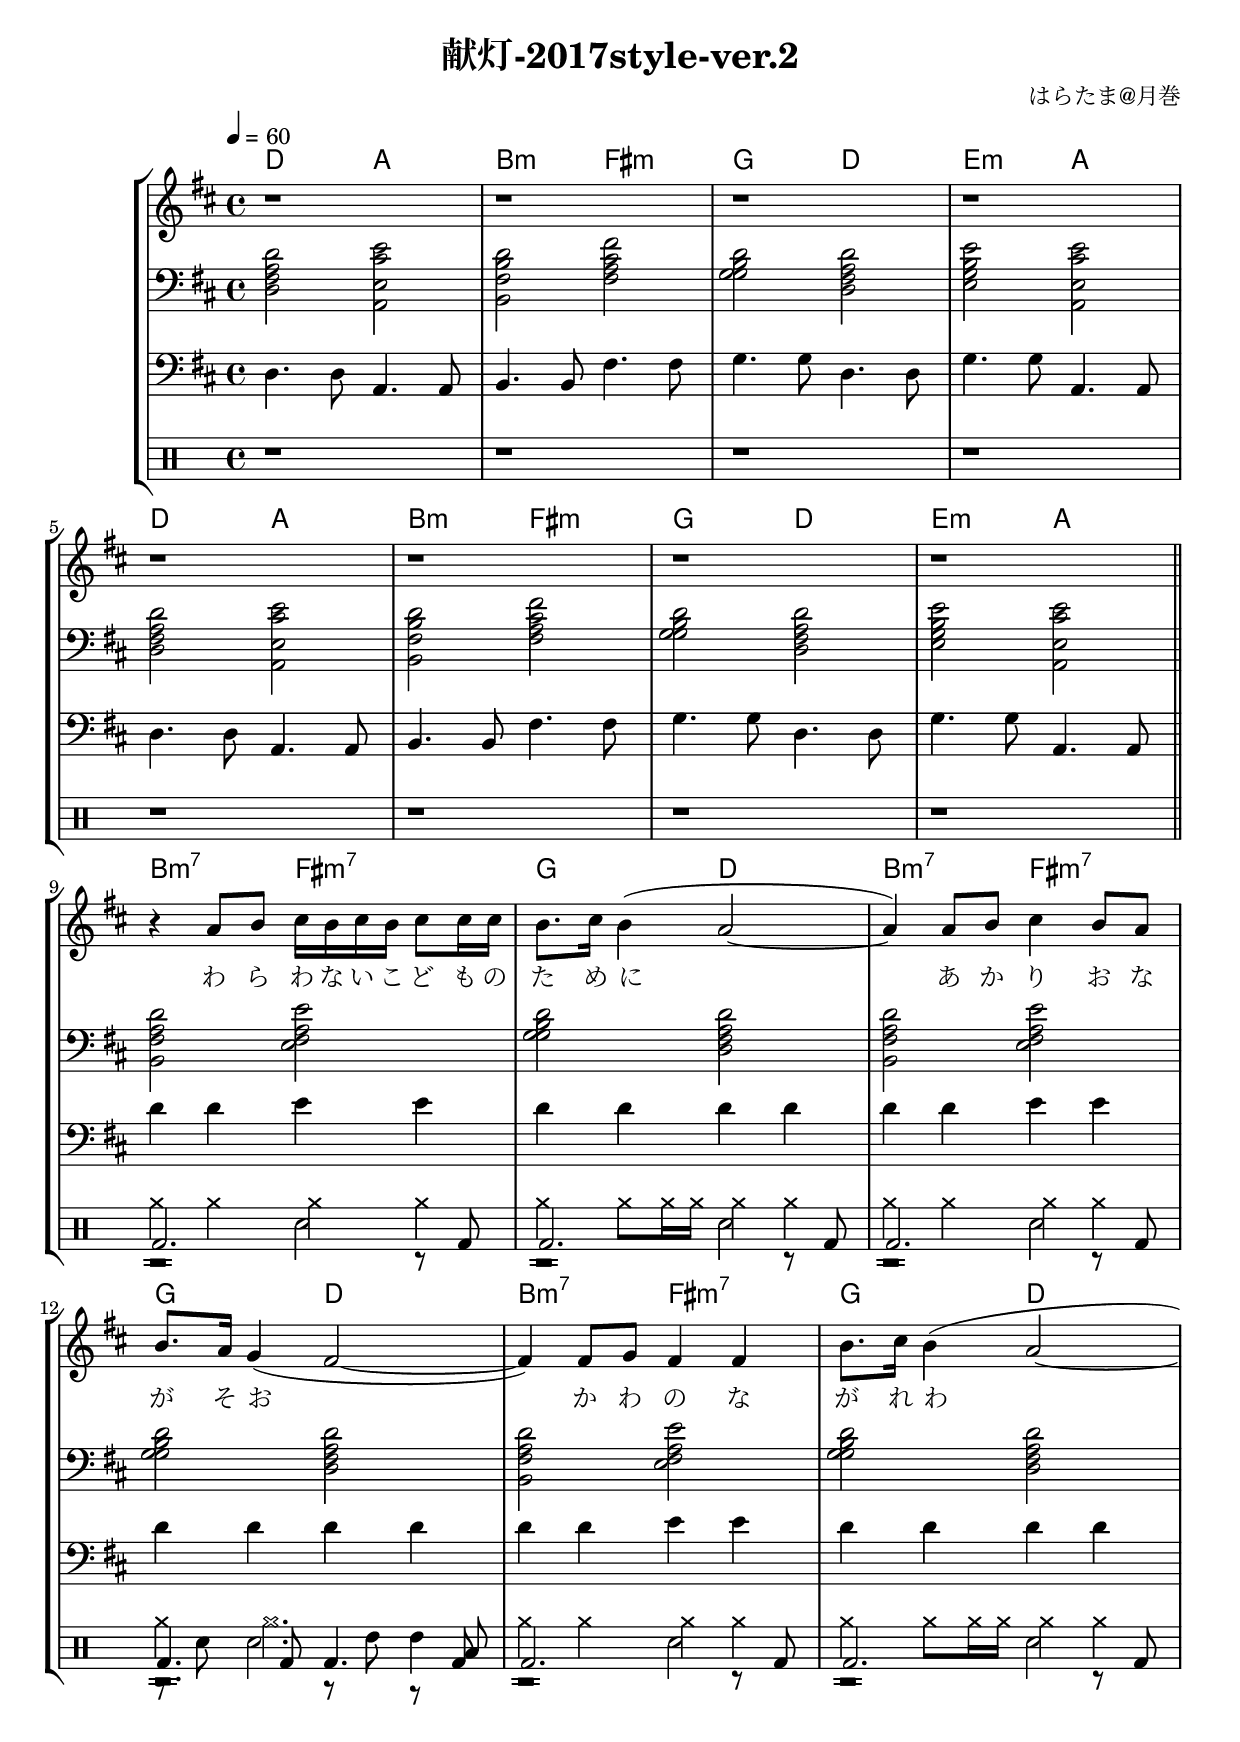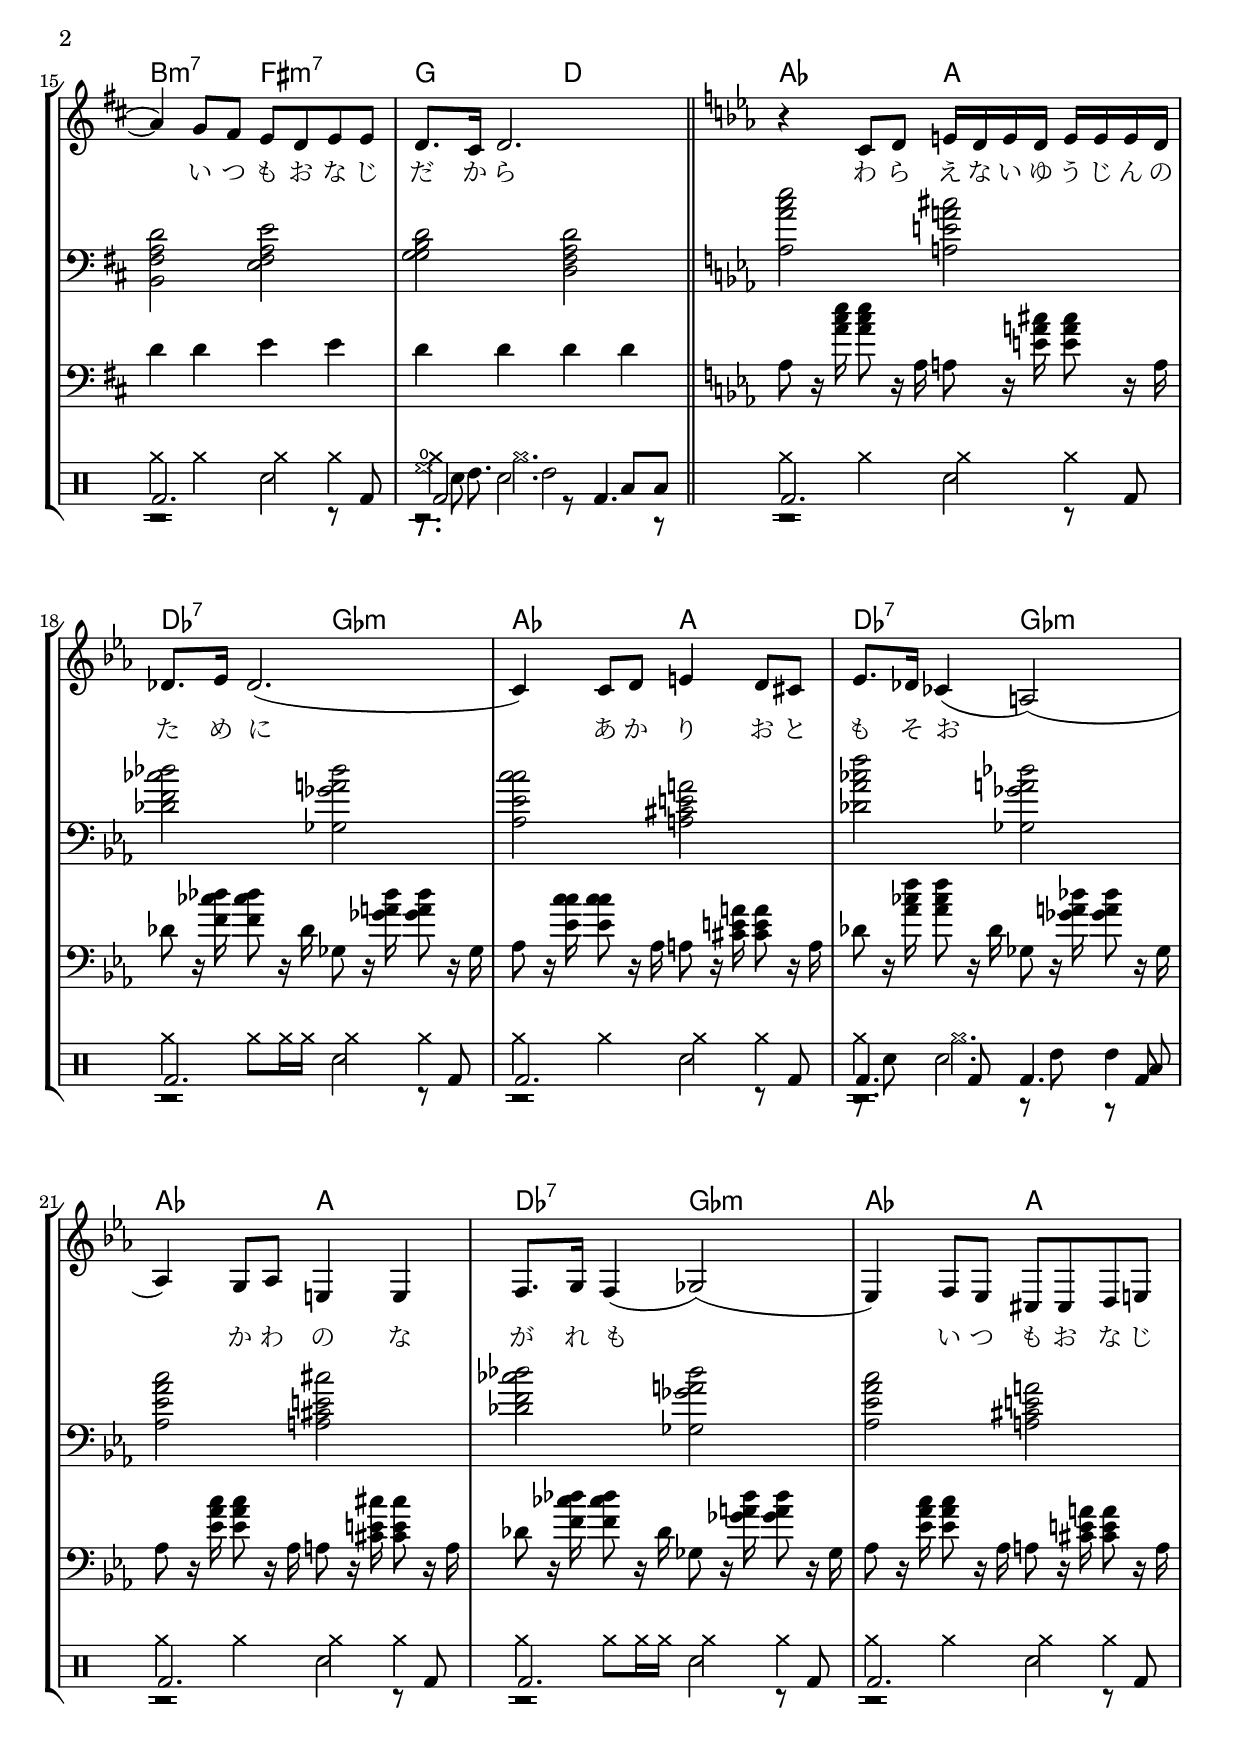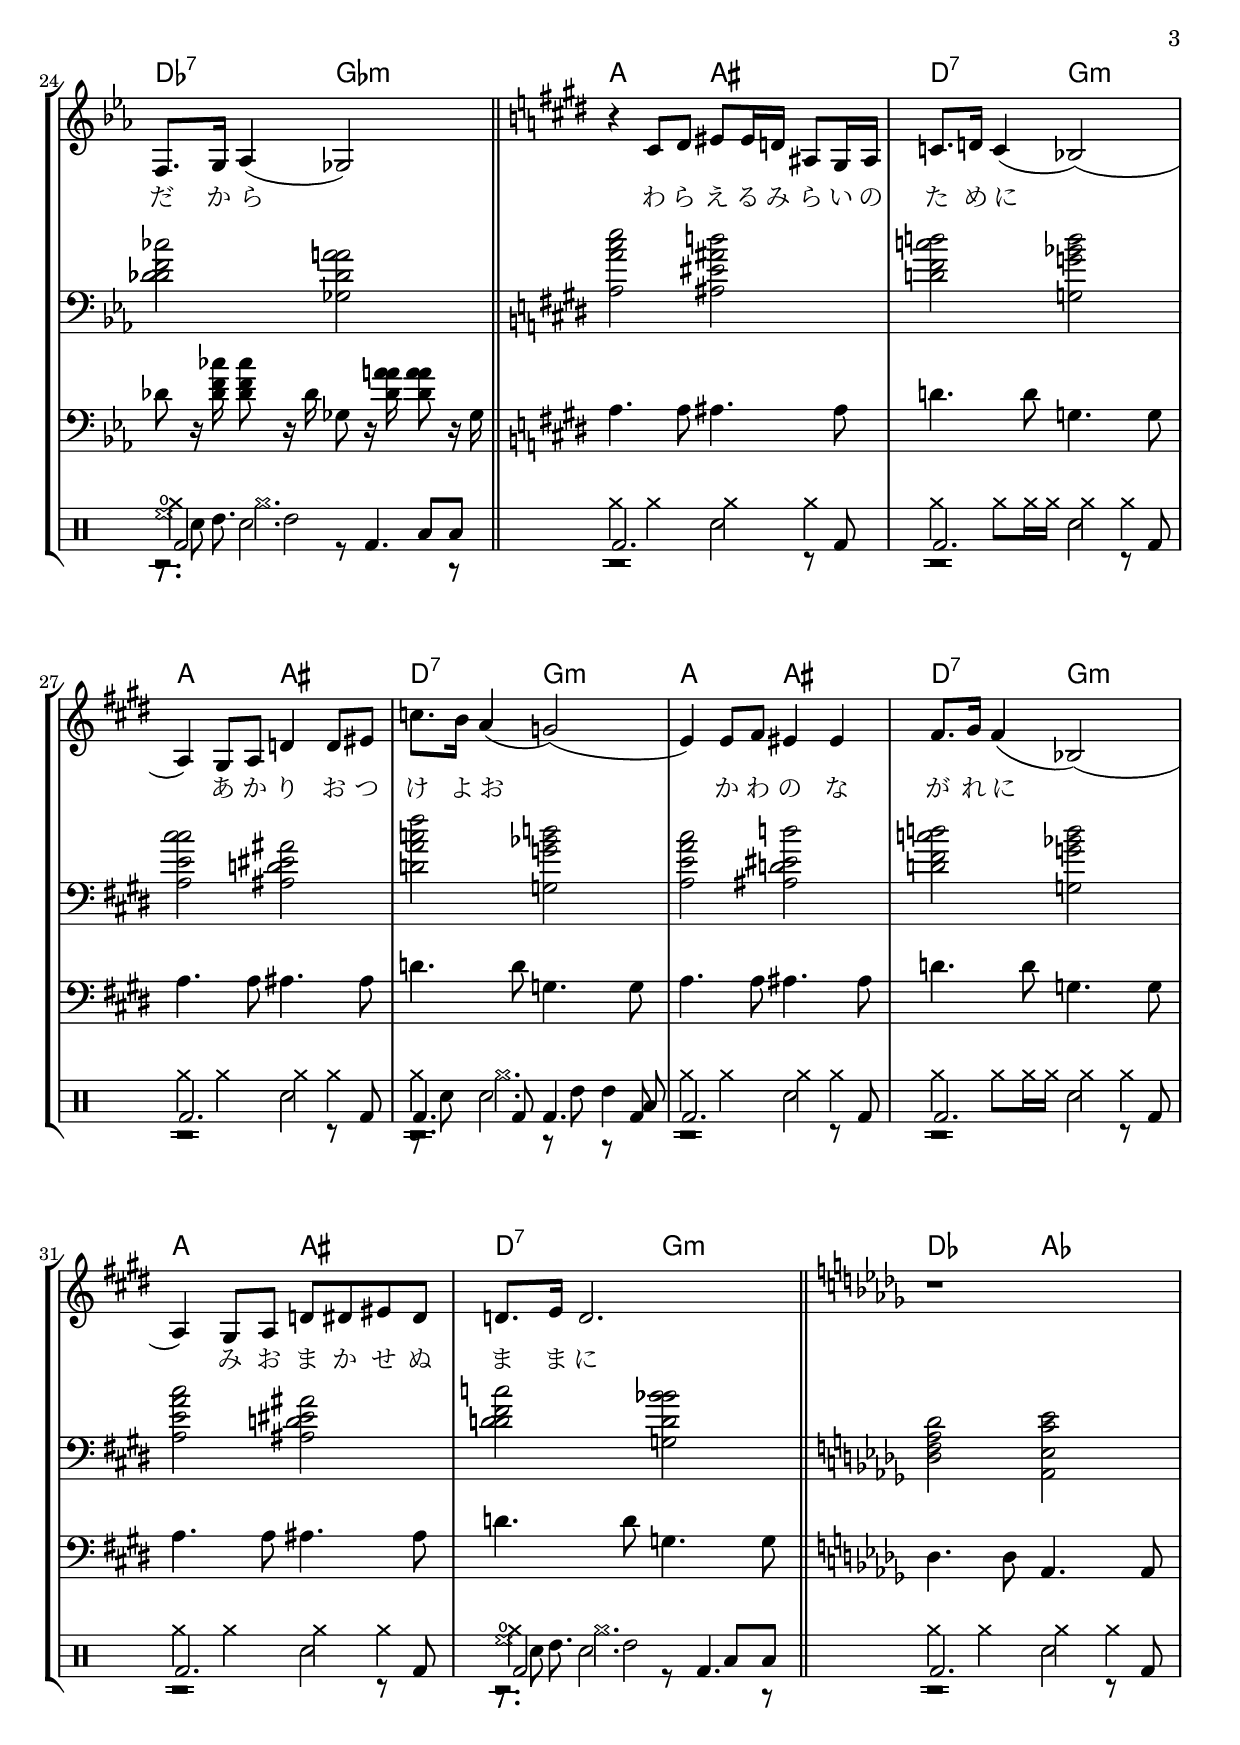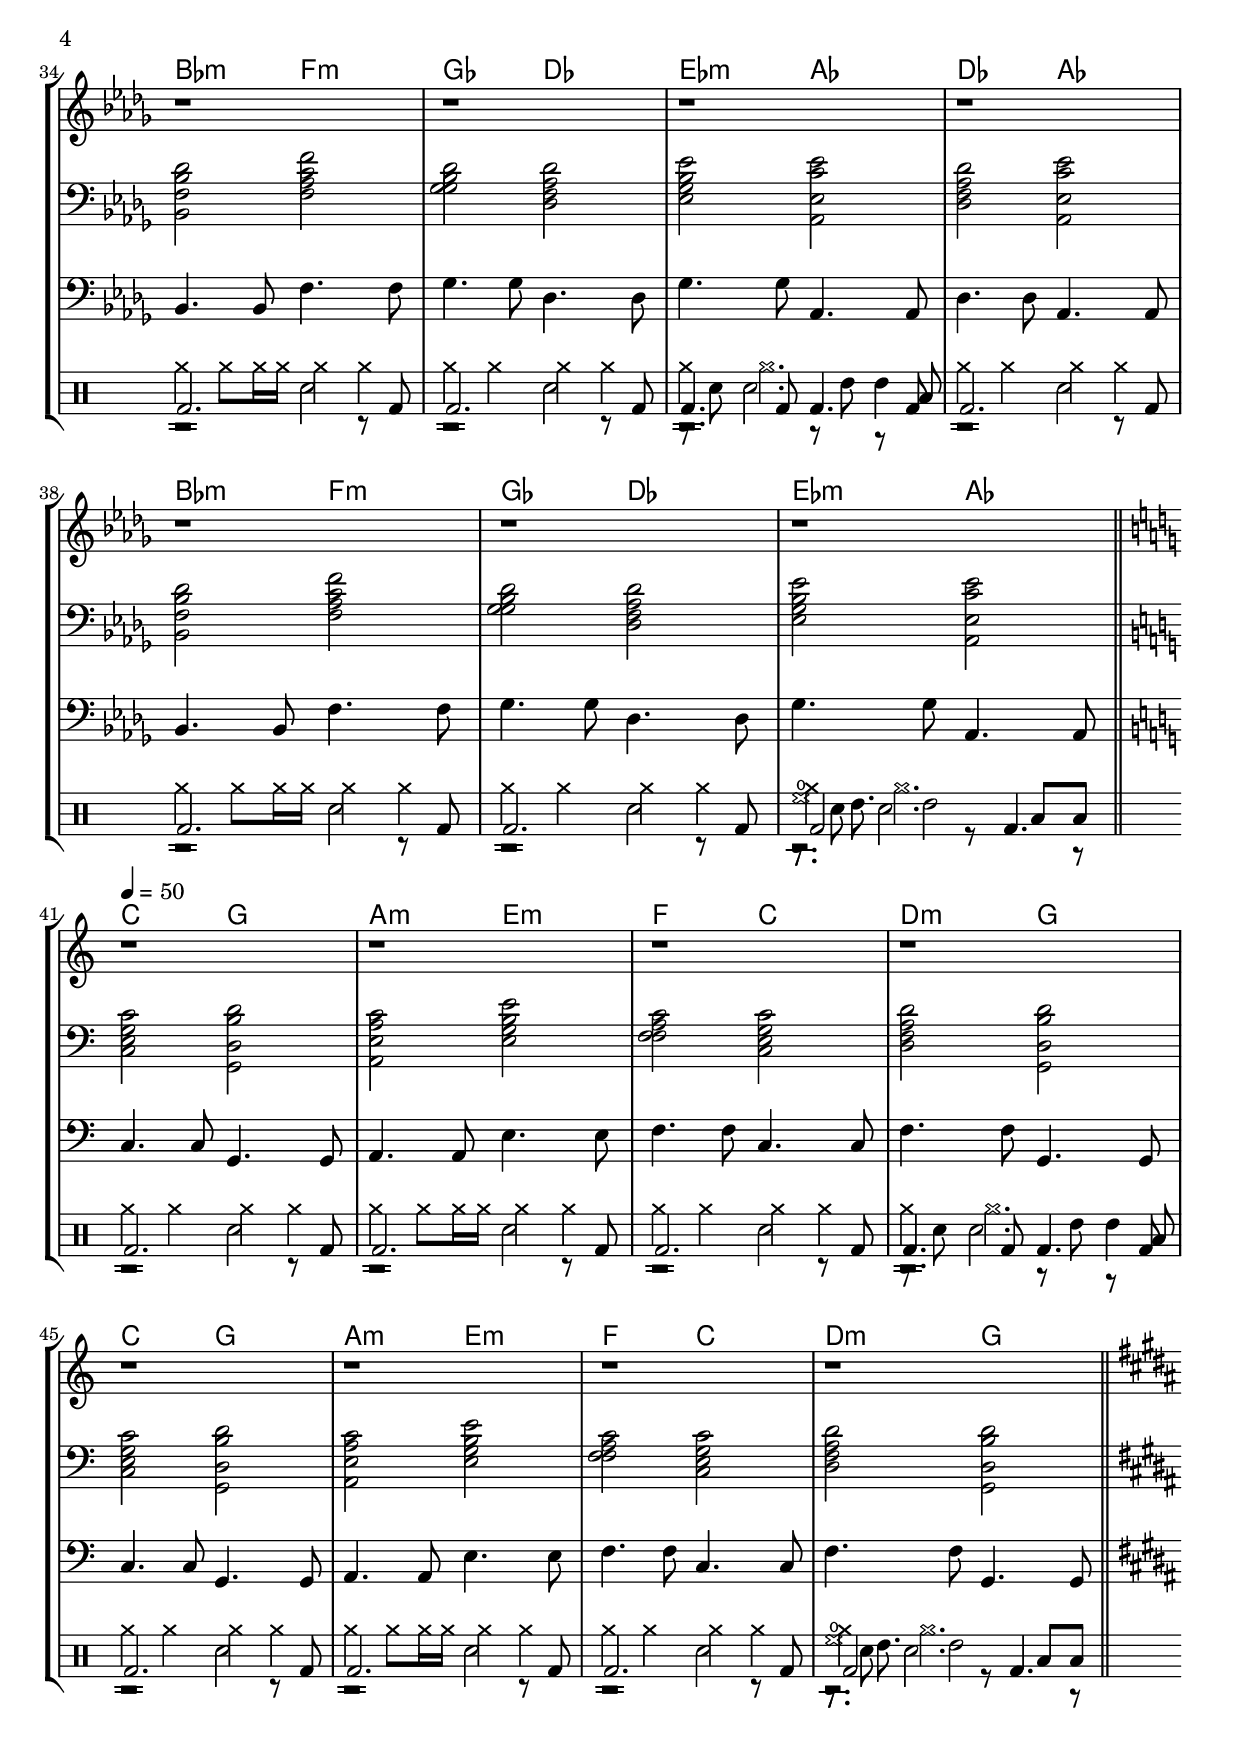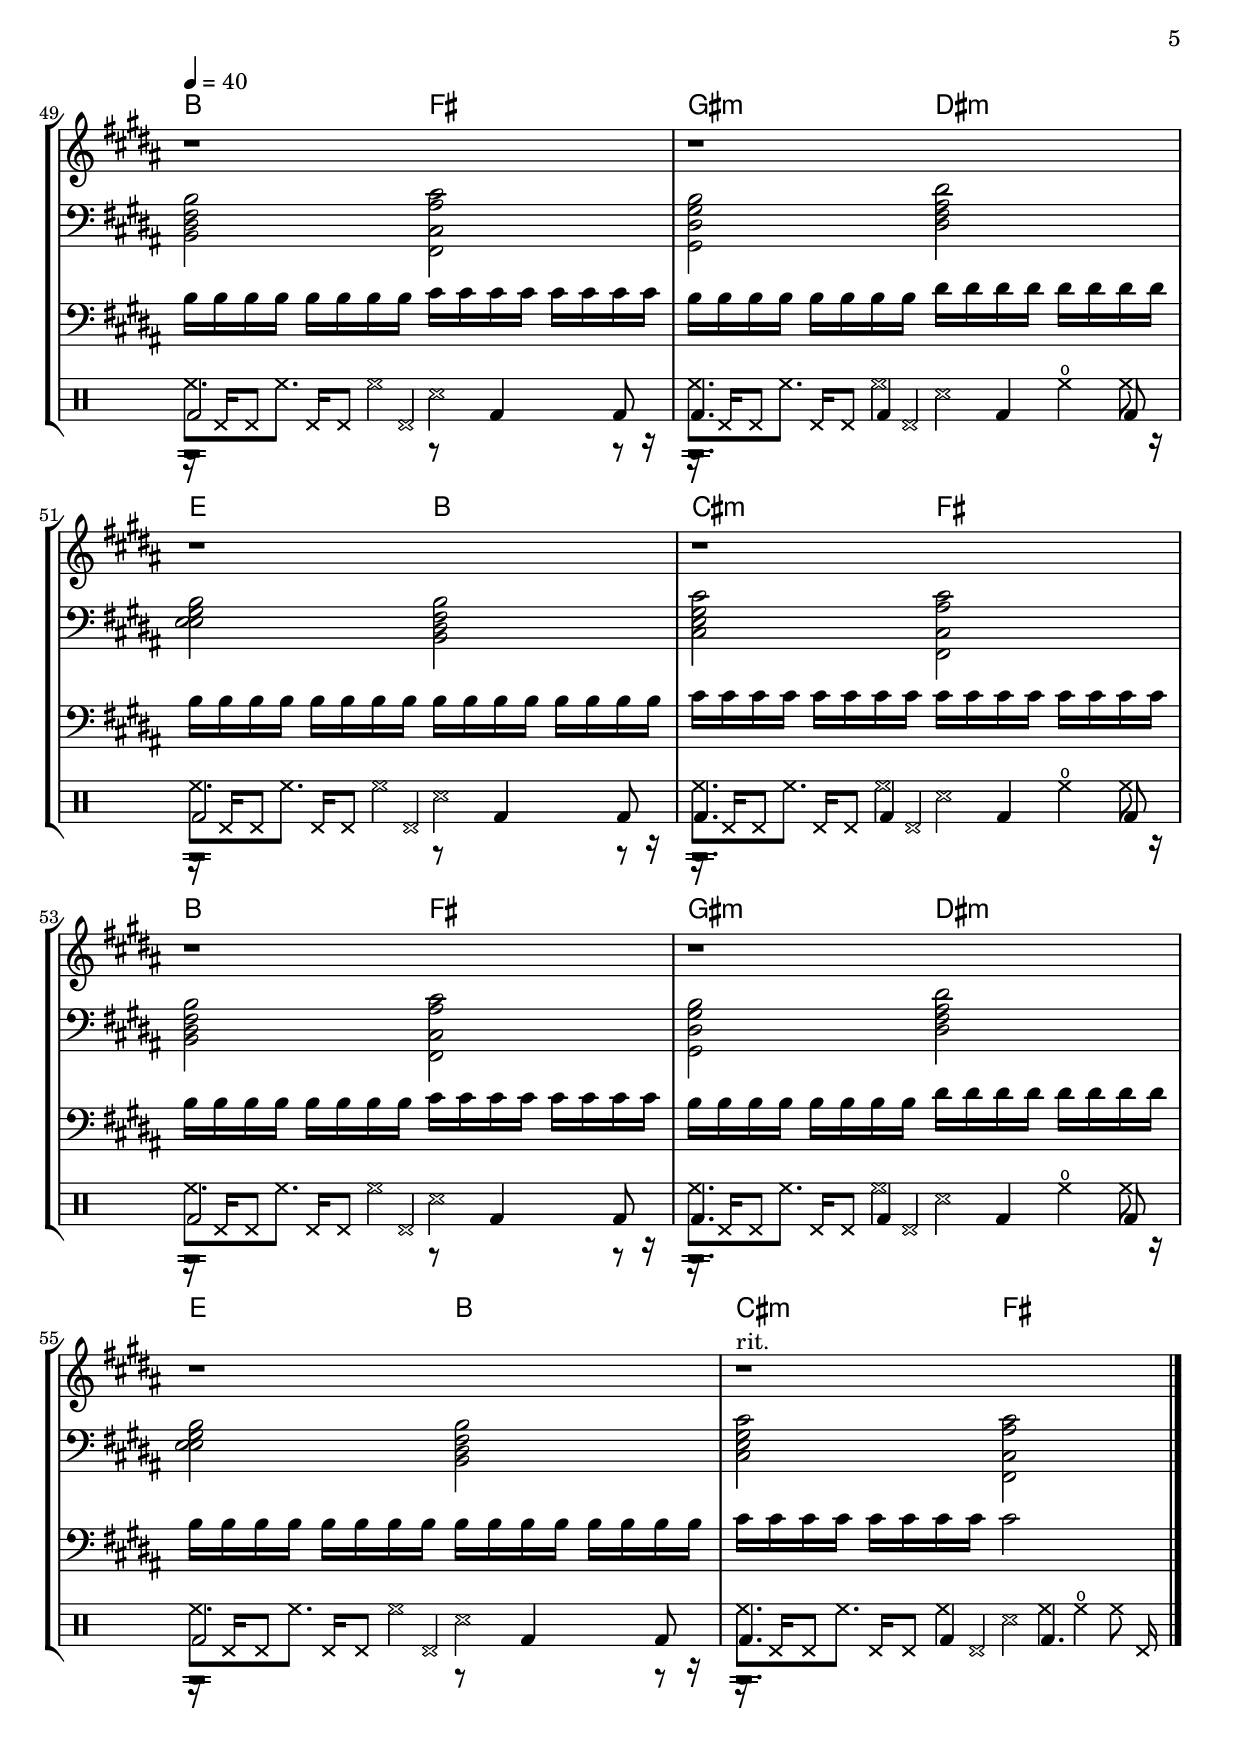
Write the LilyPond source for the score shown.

\version "2.12.1"

\header {
	title = \markup {献灯-2017style-ver.2}
	composer = \markup \center-column {はらたま@月巻}
}

harmony = \chordmode {
	d2 a b:m fis:m g d e:m a d a b:m fis:m g d e:m a 

	b:min7 fis:min7 g d b:min7 fis:min7 g d b:min7 fis:min7 g d b:min7 fis:min7 g d 

	as a des:7 ges:m as a des:7 ges:m as a des:7 ges:m as a des:7 ges:m 

	a ais d:7 g:m a ais d:7 g:m a ais d:7 g:m a ais d:7 g:m 

	des as bes:m f:m ges des es:m as des as bes:m f:m ges des es:m as 

	c g a:m e:m f c d:m g c g a:m e:m f c d:m g 

	b fis gis:m dis:m e b cis:m fis b fis gis:m dis:m e b cis:m fis 
}

melody = {
	\key d \major
	\tempo 4 = 60
	r1 | r1 | r1 | r1 | r1 | r1 | r1 | r1   
	\set Staff.midiInstrument = #"fss0.42"
	r4 a'8  b'8  cis''16  b'16  cis''16  b'16  cis''8  cis''16  cis''16 
	b'8.  cis''16  b'4  (a'2~ 
	a'4)  a'8  b'8  cis''4  b'8  a'8 
	b'8.  a'16  g'4  (fis'2~ 
	fis'4)  fis'8  g'8  fis'4  fis'4 
	b'8.  cis''16  b'4  (a'2~ 
	a'4)  g'8  fis'8  e'8  d'8  e'8  e'8 
	d'8.  cis'16  d'2.
	\set Staff.midiInstrument = #"fss0.42"
		\key es \major
r4 c'8  d'8  e'16  d'16  e'16  d'16  e'16  e'16  e'16  d'16 
	des'8.  es'16  des'2. 
	(c'4)  c'8  d'8  e'4  d'8  cis'8 
	es'8.  des'16  ces'4  (a2) 
	(as4)  g8  as8  e4  e4 
	f8.  g16  f4  (ges2) 
	(es4)  f8  es8  cis8  cis8  d8  e8 
	f8.  g16  as4  (ges2)
	\set Staff.midiInstrument = #"fss0.42"
		\key e \major
r4 cis'8  dis'8  eis'8  eis'16  d'16  ais8  gis16  ais16 
	c'8.  d'16  c'4  (bes2) 
	(a4)  gis8  a8  d'4  d'8  eis'8 
	c''8.  b'16  a'4  (g'2) 
	(e'4)  e'8  fis'8  eis'4  eis'4 
	fis'8.  gis'16  fis'4  (bes2) 
	(a4)  gis8  a8  d'8  dis'8  eis'8  dis'8 
	d'8.  e'16  d'2.
	\key des \major
	r1 | r1 | r1 | r1 | r1 | r1 | r1 | r1   
	\key c \major
	\tempo 4 = 50
	r1 | r1 | r1 | r1 | r1 | r1 | r1 | r1   
	\key b \major
	\tempo 4 = 40
	r1 | r1 | r1 | r1 | r1 | r1 | r1 | r1^"rit." \bar "|."
}

words = \lyricmode {
	
	わ  ら  わ  な  い  こ  ど  も  の  た  め  に  あ  か  り  お  な  が  そ  お  か  わ  の  な  が  れ  わ  い  つ  も  お  な  じ  だ  か  ら  
	わ  ら  え  な  い  ゆ  う  じ  ん  の  た  め  に  あ  か  り  お  と  も  そ  お  か  わ  の  な  が  れ  も  い  つ  も  お  な  じ  だ  か  ら  
	わ  ら  え  る  み  ら  い  の  た  め  に  あ  か  り  お  つ  け  よ  お  か  わ  の  な  が  れ  に  み  お  ま  か  せ  ぬ  ま  ま  に  
	
	
	
}

tempochange = {
	\tempo 4 = 60
	r1 | r1 | r1 | r1 | r1 | r1 | r1 | r1 \bar "||"
	\tempo 4 = 60
	r1 | r1 | r1 | r1 | r1 | r1 | r1 | r1 \bar "||"
	\tempo 4 = 60
	r1 | r1 | r1 | r1 | r1 | r1 | r1 | r1 \bar "||"
	\tempo 4 = 60
	r1 | r1 | r1 | r1 | r1 | r1 | r1 | r1 \bar "||"
	\tempo 4 = 60
	r1 | r1 | r1 | r1 | r1 | r1 | r1 | r1 \bar "||"
	\tempo 4 = 50
	r1 | r1 | r1 | r1 | r1 | r1 | r1 | r1 \bar "||"
	\tempo 4 = 40
	r1 | r1 | r1 | r1 | r1 | r1 | r1 | \tempo 4 = 30 r2 \tempo 4 = 26 r2 \bar "|."
}

mainacc = {
	\clef bass
	\set Staff.midiInstrument = #"Church organ"
	\key d \major
	\tempo 4 = 60
	<d fis a d'>2
	<a, e cis' e'>2
	<b, fis b d'>2
	<fis a cis' fis'>2
	<g g b d'>2
	<d fis a d'>2
	<g e b e'>2
	<a, e cis' e'>2
	<d fis a d'>2
	<a, e cis' e'>2
	<b, fis b d'>2
	<fis a cis' fis'>2
	<g g b d'>2
	<d fis a d'>2
	<g e b e'>2
	<a, e cis' e'>2
	\bar "||"

	\set Staff.midiInstrument = #"Church organ"
	<b, fis a d'>2
	<fis e a e'>2
	<g g b d'>2
	<d fis a d'>2
	<b, fis a d'>2
	<fis e a e'>2
	<g g b d'>2
	<d fis a d'>2
	<b, fis a d'>2
	<fis e a e'>2
	<g g b d'>2
	<d fis a d'>2
	<b, fis a d'>2
	<fis e a e'>2
	<g g b d'>2
	<d fis a d'>2
	\bar "||"

	\set Staff.midiInstrument = #"Church organ"
	\key es \major
	<as as' c'' es''>2
	<a e' a' cis''>2
	<des' f' ces'' des''>2
	<ges ges' a' des''>2
	<as es' c'' c''>2
	<a cis' e' a'>2
	<des' as' ces'' f''>2
	<ges ges' a' des''>2
	<as es' as' c''>2
	<a cis' e' cis''>2
	<des' f' ces'' des''>2
	<ges ges' a' des''>2
	<as es' as' c''>2
	<a cis' e' a'>2
	<des' des' f' ces''>2
	<ges des' a' a'>2
	\bar "||"

	\set Staff.midiInstrument = #"Church organ"
	\key e \major
	<a a' cis'' e''>2
	<ais eis' ais' d''>2
	<d' fis' c'' d''>2
	<g g' bes' d''>2
	<a e' cis'' cis''>2
	<ais d' eis' ais'>2
	<d' a' c'' fis''>2
	<g g' bes' d''>2
	<a e' a' cis''>2
	<ais d' eis' d''>2
	<d' fis' c'' d''>2
	<g g' bes' d''>2
	<a e' a' cis''>2
	<ais d' eis' ais'>2
	<d' d' fis' c''>2
	<g d' bes' bes'>2
	\bar "||"

	\set Staff.midiInstrument = #"Church organ"
	\key des \major
	<des f as des'>2
	<as, es c' es'>2
	<bes, f bes des'>2
	<f as c' f'>2
	<ges ges bes des'>2
	<des f as des'>2
	<ges es bes es'>2
	<as, es c' es'>2
	<des f as des'>2
	<as, es c' es'>2
	<bes, f bes des'>2
	<f as c' f'>2
	<ges ges bes des'>2
	<des f as des'>2
	<ges es bes es'>2
	<as, es c' es'>2
	\bar "||"

	\set Staff.midiInstrument = #"Seashore"
	\key c \major
	\tempo 4 = 50
	<c e g c'>2
	<g, d b d'>2
	<a, e a c'>2
	<e g b e'>2
	<f f a c'>2
	<c e g c'>2
	<f d a d'>2
	<g, d b d'>2
	<c e g c'>2
	<g, d b d'>2
	<a, e a c'>2
	<e g b e'>2
	<f f a c'>2
	<c e g c'>2
	<f d a d'>2
	<g, d b d'>2
	\bar "||"

	\set Staff.midiInstrument = #"Seashore"
	\key b \major
	\tempo 4 = 40
	<b, dis fis b>2
	<fis, cis ais cis'>2
	<gis, dis gis b>2
	<dis fis ais dis'>2
	<e e gis b>2
	<b, dis fis b>2
	<e cis gis cis'>2
	<fis, cis ais cis'>2
	<b, dis fis b>2
	<fis, cis ais cis'>2
	<gis, dis gis b>2
	<dis fis ais dis'>2
	<e e gis b>2
	<b, dis fis b>2
	<e cis gis cis'>2
	<fis, cis ais cis'>2
	\bar "|."
}

subacc = {
	\clef bass
	\set Staff.midiInstrument = #"Seashore"
	\key d \major
	\tempo 4 = 60
	d4.d8
	a,4.a,8
	b,4.b,8
	fis4.fis8
	g4.g8
	d4.d8
	g4.g8
	a,4.a,8
	d4.d8
	a,4.a,8
	b,4.b,8
	fis4.fis8
	g4.g8
	d4.d8
	g4.g8
	a,4.a,8
	\bar "||"

	\set Staff.midiInstrument = #"Seashore"
	d'4 d'4
	e'4 e'4
	d'4 d'4
	d'4 d'4
	d'4 d'4
	e'4 e'4
	d'4 d'4
	d'4 d'4
	d'4 d'4
	e'4 e'4
	d'4 d'4
	d'4 d'4
	d'4 d'4
	e'4 e'4
	d'4 d'4
	d'4 d'4
	\bar "||"

	\set Staff.midiInstrument = #"Seashore"
	\key es \major
	as8 r16 <as' c'' es''>16 <as' c'' es''>8 r16 as16
	a8 r16 <e' a' cis''>16 <e' a' cis''>8 r16 a16
	des'8 r16 <f' ces'' des''>16 <f' ces'' des''>8 r16 des'16
	ges8 r16 <ges' a' des''>16 <ges' a' des''>8 r16 ges16
	as8 r16 <es' c'' c''>16 <es' c'' c''>8 r16 as16
	a8 r16 <cis' e' a'>16 <cis' e' a'>8 r16 a16
	des'8 r16 <as' ces'' f''>16 <as' ces'' f''>8 r16 des'16
	ges8 r16 <ges' a' des''>16 <ges' a' des''>8 r16 ges16
	as8 r16 <es' as' c''>16 <es' as' c''>8 r16 as16
	a8 r16 <cis' e' cis''>16 <cis' e' cis''>8 r16 a16
	des'8 r16 <f' ces'' des''>16 <f' ces'' des''>8 r16 des'16
	ges8 r16 <ges' a' des''>16 <ges' a' des''>8 r16 ges16
	as8 r16 <es' as' c''>16 <es' as' c''>8 r16 as16
	a8 r16 <cis' e' a'>16 <cis' e' a'>8 r16 a16
	des'8 r16 <des' f' ces''>16 <des' f' ces''>8 r16 des'16
	ges8 r16 <des' a' a'>16 <des' a' a'>8 r16 ges16
	\bar "||"

	\set Staff.midiInstrument = #"Seashore"
	\key e \major
	a4.a8
	ais4.ais8
	d'4.d'8
	g4.g8
	a4.a8
	ais4.ais8
	d'4.d'8
	g4.g8
	a4.a8
	ais4.ais8
	d'4.d'8
	g4.g8
	a4.a8
	ais4.ais8
	d'4.d'8
	g4.g8
	\bar "||"

	\set Staff.midiInstrument = #"Seashore"
	\key des \major
	des4.des8
	as,4.as,8
	bes,4.bes,8
	f4.f8
	ges4.ges8
	des4.des8
	ges4.ges8
	as,4.as,8
	des4.des8
	as,4.as,8
	bes,4.bes,8
	f4.f8
	ges4.ges8
	des4.des8
	ges4.ges8
	as,4.as,8
	\bar "||"

	\set Staff.midiInstrument = #"Church organ"
	\key c \major
	\tempo 4 = 50
	c4.c8
	g,4.g,8
	a,4.a,8
	e4.e8
	f4.f8
	c4.c8
	f4.f8
	g,4.g,8
	c4.c8
	g,4.g,8
	a,4.a,8
	e4.e8
	f4.f8
	c4.c8
	f4.f8
	g,4.g,8
	\bar "||"

	\set Staff.midiInstrument = #"Seashore"
	\key b \major
	\tempo 4 = 40
	b16 b16 b16 b16 b16 b16 b16 b16
	cis'16 cis'16 cis'16 cis'16 cis'16 cis'16 cis'16 cis'16
	b16 b16 b16 b16 b16 b16 b16 b16
	dis'16 dis'16 dis'16 dis'16 dis'16 dis'16 dis'16 dis'16
	b16 b16 b16 b16 b16 b16 b16 b16
	b16 b16 b16 b16 b16 b16 b16 b16
	cis'16 cis'16 cis'16 cis'16 cis'16 cis'16 cis'16 cis'16
	cis'16 cis'16 cis'16 cis'16 cis'16 cis'16 cis'16 cis'16
	b16 b16 b16 b16 b16 b16 b16 b16
	cis'16 cis'16 cis'16 cis'16 cis'16 cis'16 cis'16 cis'16
	b16 b16 b16 b16 b16 b16 b16 b16
	dis'16 dis'16 dis'16 dis'16 dis'16 dis'16 dis'16 dis'16
	b16 b16 b16 b16 b16 b16 b16 b16
	b16 b16 b16 b16 b16 b16 b16 b16
	cis'16 cis'16 cis'16 cis'16 cis'16 cis'16 cis'16 cis'16
	cis'2
	\bar "|."
}

percA = {
	\drummode {
	r1 |r1 |r1 |r1 |r1 |r1 |r1 |r1 \bar "||"
	cymr4 cymr4 cymr4 cymr4  |cymr4 cymr8 cymr16 cymr16 cymr4 cymr4  |cymr4 cymr4 cymr4 cymr4  |cymr4 cymr2.  |cymr4 cymr4 cymr4 cymr4  |cymr4 cymr8 cymr16 cymr16 cymr4 cymr4  |cymr4 cymr4 cymr4 cymr4  |cymr4 cymr2.  \bar "||"
	cymr4 cymr4 cymr4 cymr4  |cymr4 cymr8 cymr16 cymr16 cymr4 cymr4  |cymr4 cymr4 cymr4 cymr4  |cymr4 cymr2.  |cymr4 cymr4 cymr4 cymr4  |cymr4 cymr8 cymr16 cymr16 cymr4 cymr4  |cymr4 cymr4 cymr4 cymr4  |cymr4 cymr2.  \bar "||"
	cymr4 cymr4 cymr4 cymr4  |cymr4 cymr8 cymr16 cymr16 cymr4 cymr4  |cymr4 cymr4 cymr4 cymr4  |cymr4 cymr2.  |cymr4 cymr4 cymr4 cymr4  |cymr4 cymr8 cymr16 cymr16 cymr4 cymr4  |cymr4 cymr4 cymr4 cymr4  |cymr4 cymr2.  \bar "||"
	cymr4 cymr4 cymr4 cymr4  |cymr4 cymr8 cymr16 cymr16 cymr4 cymr4  |cymr4 cymr4 cymr4 cymr4  |cymr4 cymr2.  |cymr4 cymr4 cymr4 cymr4  |cymr4 cymr8 cymr16 cymr16 cymr4 cymr4  |cymr4 cymr4 cymr4 cymr4  |cymr4 cymr2.  \bar "||"
	cymr4 cymr4 cymr4 cymr4  |cymr4 cymr8 cymr16 cymr16 cymr4 cymr4  |cymr4 cymr4 cymr4 cymr4  |cymr4 cymr2.  |cymr4 cymr4 cymr4 cymr4  |cymr4 cymr8 cymr16 cymr16 cymr4 cymr4  |cymr4 cymr4 cymr4 cymr4  |cymr4 cymr2.  \bar "||"
	r1  |r2. hho4  |r1  |r2. hho4  |r1  |r2. hho4  |r1  |r2. hho4  \bar "|."
	}
}

percB = {
	\drummode {
	r1 |r1 |r1 |r1 |r1 |r1 |r1 |r1 \bar "||"
	r2 sn2  |r2 sn2  |r2 sn2  |r8 sn8 sn2.  |r2 sn2  |r2 sn2  |r2 sn2  |r8 sn8 sn2.  \bar "||"
	r2 sn2  |r2 sn2  |r2 sn2  |r8 sn8 sn2.  |r2 sn2  |r2 sn2  |r2 sn2  |r8 sn8 sn2.  \bar "||"
	r2 sn2  |r2 sn2  |r2 sn2  |r8 sn8 sn2.  |r2 sn2  |r2 sn2  |r2 sn2  |r8 sn8 sn2.  \bar "||"
	r2 sn2  |r2 sn2  |r2 sn2  |r8 sn8 sn2.  |r2 sn2  |r2 sn2  |r2 sn2  |r8 sn8 sn2.  \bar "||"
	r2 sn2  |r2 sn2  |r2 sn2  |r8 sn8 sn2.  |r2 sn2  |r2 sn2  |r2 sn2  |r8 sn8 sn2.  \bar "||"
	r16 hhp16 hhp8 hhp16 hhp8 hhp2 r16  |r16 hhp16 hhp8 hhp16 hhp8 hhp2 r16  |r16 hhp16 hhp8 hhp16 hhp8 hhp2 r16  |r16 hhp16 hhp8 hhp16 hhp8 hhp2 r16  |r16 hhp16 hhp8 hhp16 hhp8 hhp2 r16  |r16 hhp16 hhp8 hhp16 hhp8 hhp2 r16  |r16 hhp16 hhp8 hhp16 hhp8 hhp2 r16  |r16 hhp16 hhp8 hhp16 hhp8 hhp2 hhp16  \bar "|."
	}
}

percC = {
	\drummode {
	r1 |r1 |r1 |r1 |r1 |r1 |r1 |r1 \bar "||"
	bd2. r8 bd8  |bd2. r8 bd8  |bd2. r8 bd8  |bd4. bd8 bd4. bd8  |bd2. r8 bd8  |bd2. r8 bd8  |bd2. r8 bd8  |bd2 r8 bd4.  \bar "||"
	bd2. r8 bd8  |bd2. r8 bd8  |bd2. r8 bd8  |bd4. bd8 bd4. bd8  |bd2. r8 bd8  |bd2. r8 bd8  |bd2. r8 bd8  |bd2 r8 bd4.  \bar "||"
	bd2. r8 bd8  |bd2. r8 bd8  |bd2. r8 bd8  |bd4. bd8 bd4. bd8  |bd2. r8 bd8  |bd2. r8 bd8  |bd2. r8 bd8  |bd2 r8 bd4.  \bar "||"
	bd2. r8 bd8  |bd2. r8 bd8  |bd2. r8 bd8  |bd4. bd8 bd4. bd8  |bd2. r8 bd8  |bd2. r8 bd8  |bd2. r8 bd8  |bd2 r8 bd4.  \bar "||"
	bd2. r8 bd8  |bd2. r8 bd8  |bd2. r8 bd8  |bd4. bd8 bd4. bd8  |bd2. r8 bd8  |bd2. r8 bd8  |bd2. r8 bd8  |bd2 r8 bd4.  \bar "||"
	hh8. hh8. hh2 r8  |hh8. hh8. hh2 hh8  |hh8. hh8. hh2 r8  |hh8. hh8. hh2 hh8  |hh8. hh8. hh2 r8  |hh8. hh8. hh2 hh8  |hh8. hh8. hh2 r8  |hh8. hh8. hh4 hh4 hh8  \bar "|."
	}
}

percD = {
	\drummode {
	r1 |r1 |r1 |r1 |r1 |r1 |r1 |r1 \bar "||"
	r1 |r1 |r1 |r2 r8 tommh8 tommh4  |r1 |r1 |r1 |r8. tommh8. tommh2 r8  \bar "||"
	r1 |r1 |r1 |r2 r8 tommh8 tommh4  |r1 |r1 |r1 |r8. tommh8. tommh2 r8  \bar "||"
	r1 |r1 |r1 |r2 r8 tommh8 tommh4  |r1 |r1 |r1 |r8. tommh8. tommh2 r8  \bar "||"
	r1 |r1 |r1 |r2 r8 tommh8 tommh4  |r1 |r1 |r1 |r8. tommh8. tommh2 r8  \bar "||"
	r1 |r1 |r1 |r2 r8 tommh8 tommh4  |r1 |r1 |r1 |r8. tommh8. tommh2 r8  \bar "||"
	r2 ss2  |r2 ss2  |r2 ss2  |r2 ss2  |r2 ss2  |r2 ss2  |r2 ss2  |r2 ss2  \bar "|."
	}
}

percE = {
	\drummode {
	r1 |r1 |r1 |r1 |r1 |r1 |r1 |r1 \bar "||"
	r1 |r1 |r1 |r2. r8 toml8  |r1 |r1 |r1 |r2. toml8 toml8  \bar "||"
	r1 |r1 |r1 |r2. r8 toml8  |r1 |r1 |r1 |r2. toml8 toml8  \bar "||"
	r1 |r1 |r1 |r2. r8 toml8  |r1 |r1 |r1 |r2. toml8 toml8  \bar "||"
	r1 |r1 |r1 |r2. r8 toml8  |r1 |r1 |r1 |r2. toml8 toml8  \bar "||"
	r1 |r1 |r1 |r2. r8 toml8  |r1 |r1 |r1 |r2. toml8 toml8  \bar "||"
	bd2 r8 bd4 bd8  |bd4. bd4 bd4 bd8  |bd2 r8 bd4 bd8  |bd4. bd4 bd4 bd8  |bd2 r8 bd4 bd8  |bd4. bd4 bd4 bd8  |bd2 r8 bd4 bd8  |bd4. bd4 bd4.  \bar "|."
	}
}

percF = {
	\drummode {
	r1 | r1 | r1 | r1 | r1 | r1 | r1 | r1 \bar "||"
	r1 |r1 |r1 |r1 |r1 |r1 |r1 |hho1  \bar "||"
	r1 |r1 |r1 |r1 |r1 |r1 |r1 |hho1  \bar "||"
	r1 |r1 |r1 |r1 |r1 |r1 |r1 |hho1  \bar "||"
	r1 |r1 |r1 |r1 |r1 |r1 |r1 |hho1  \bar "||"
	r1 |r1 |r1 |r1 |r1 |r1 |r1 |hho1  \bar "||"
	r1 | r1 | r1 | r1 | r1 | r1 | r1 | r1 \bar "|."
	}
}

\score {
	<<
		\new StaffGroup <<
			\new ChordNames {\harmony}
			\new Voice = "melody" {\melody}
			\new Lyrics \lyricsto "melody" \words
			\new Staff = "mainacc" {\mainacc}
			\new Staff = "subacc" {\subacc}
			\new DrumStaff <<
				\new DrumVoice {\percA}
				\new DrumVoice {\percB}
				\new DrumVoice {\percC}
				\new DrumVoice {\percD}
				\new DrumVoice {\percE}
				\new DrumVoice {\percF}
			>>
		>>
	>>
	\layout { }
}
